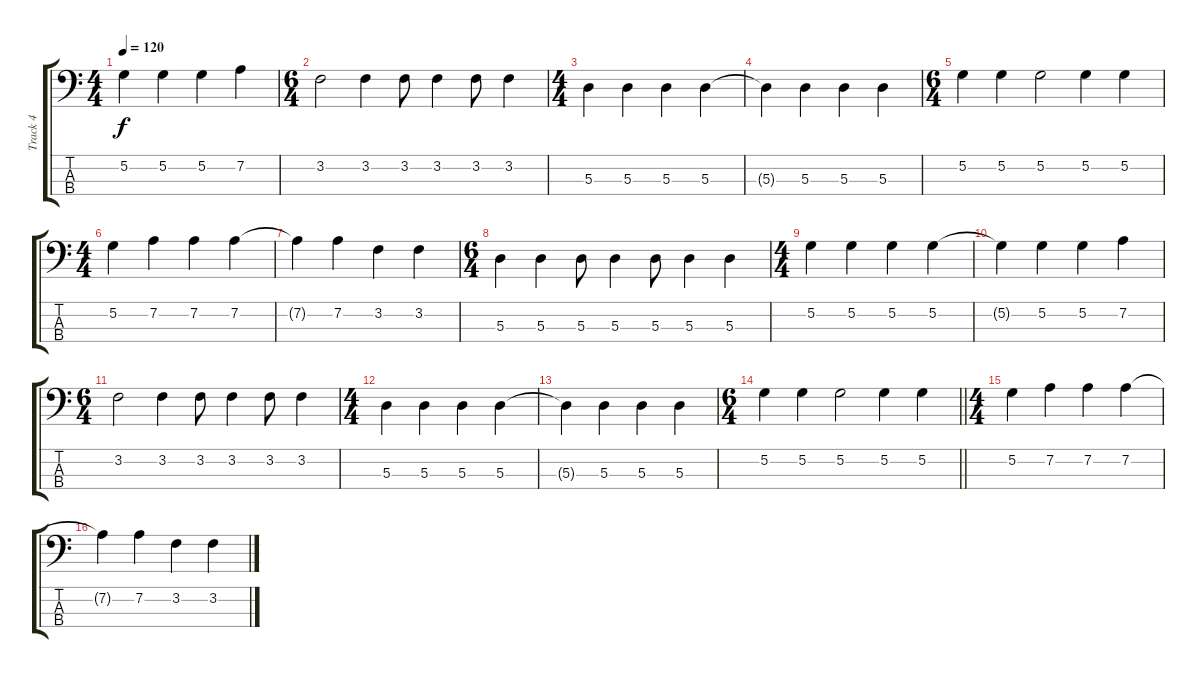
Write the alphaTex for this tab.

\track ("Track 4" "Track 4") {instrument electricbassfinger}
\staff {score tabs}
\tuning (G2 D2 A1 E1) {hide}
\ts (4 4)
\tempo 120
\clef f4
\ks c
5.2{t}.4{dy f} 5.2.4 5.2.4 7.2.4 |
\ts (6 4)
3.2.2 3.2.4 3.2.8 3.2.4 3.2.8 3.2.4 |
\ts (4 4)
5.3.4 5.3.4 5.3.4 5.3.4 |
5.3{t}.4 5.3.4 5.3.4 5.3.4 |
\ts (6 4)
5.2.4 5.2.4 5.2.2 5.2.4 5.2.4 |
\ts (4 4)
5.2.4 7.2.4 7.2.4 7.2.4 |
7.2{t}.4 7.2.4 3.2.4 3.2.4 |
\ts (6 4)
5.3.4 5.3.4 5.3.8 5.3.4 5.3.8 5.3.4 5.3.4 |
\ts (4 4)
5.2.4 5.2.4 5.2.4 5.2.4 |
5.2{t}.4 5.2.4 5.2.4 7.2.4 |
\ts (6 4)
3.2.2 3.2.4 3.2.8 3.2.4 3.2.8 3.2.4 |
\ts (4 4)
5.3.4 5.3.4 5.3.4 5.3.4 |
5.3{t}.4 5.3.4 5.3.4 5.3.4 |
\ts (6 4)
\barLineRight lightlight
5.2.4 5.2.4 5.2.2 5.2.4 5.2.4 |
\ts (4 4)
5.2.4 7.2.4 7.2.4 7.2.4 |
7.2{t}.4 7.2.4 3.2.4 3.2.4
